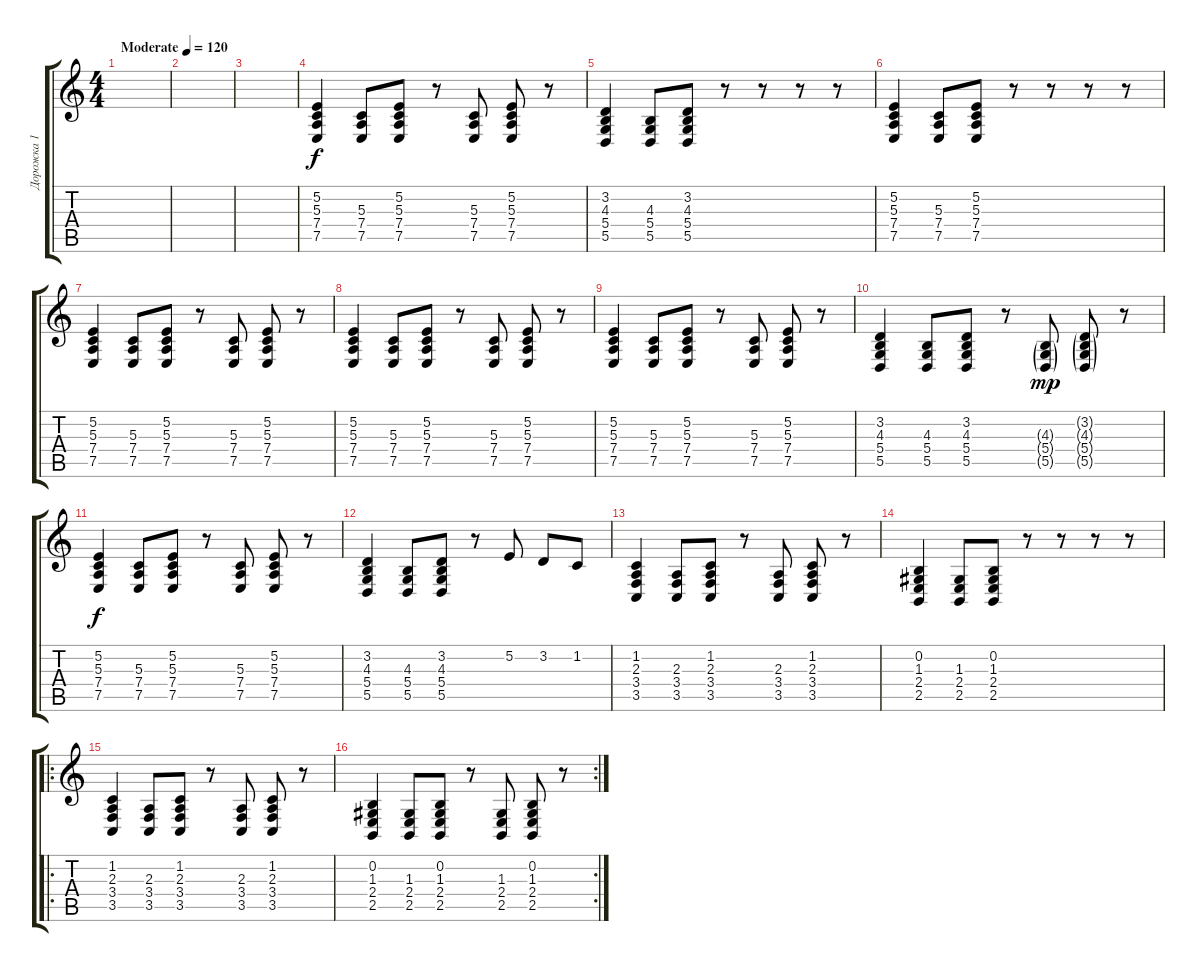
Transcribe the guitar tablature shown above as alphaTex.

\track ("Дорожка 1" "Дорожка 1") {instrument electricgrandpiano}
\staff {score tabs}
\tuning (E4 B3 G3 D3 A2 E2) {hide}
\ts (4 4)
\tempo (120 "Moderate")
\clef g2
\ks c
|
|
|
(5.2 5.3 7.4 7.5).4 (5.3 7.4 7.5).8 (5.2 5.3 7.4 7.5).8 r.8 (5.3 7.4 7.5).8 (5.2 5.3 7.4 7.5).8 r.8 |
(3.2 4.3 5.4 5.5).4 (4.3 5.4 5.5).8 (3.2 4.3 5.4 5.5).8 r.8 r.8 r.8 r.8 |
(5.2 5.3 7.4 7.5).4 (5.3 7.4 7.5).8 (5.2 5.3 7.4 7.5).8 r.8 r.8 r.8 r.8 |
(5.2 5.3 7.4 7.5).4 (5.3 7.4 7.5).8 (5.2 5.3 7.4 7.5).8 r.8 (5.3 7.4 7.5).8 (5.2 5.3 7.4 7.5).8 r.8 |
(5.2 5.3 7.4 7.5).4 (5.3 7.4 7.5).8 (5.2 5.3 7.4 7.5).8 r.8 (5.3 7.4 7.5).8 (5.2 5.3 7.4 7.5).8 r.8 |
(5.2 5.3 7.4 7.5).4 (5.3 7.4 7.5).8 (5.2 5.3 7.4 7.5).8 r.8 (5.3 7.4 7.5).8 (5.2 5.3 7.4 7.5).8 r.8 |
(3.2 4.3 5.4 5.5).4 (4.3 5.4 5.5).8 (3.2 4.3 5.4 5.5).8 r.8 (4.3{g} 5.4{g} 5.5{g}).8{dy mp} (3.2{g} 4.3{g} 5.4{g} 5.5{g}).8 r.8 |
(5.2 5.3 7.4 7.5).4{dy f} (5.3 7.4 7.5).8 (5.2 5.3 7.4 7.5).8 r.8 (5.3 7.4 7.5).8 (5.2 5.3 7.4 7.5).8 r.8 |
(3.2 4.3 5.4 5.5).4 (4.3 5.4 5.5).8 (3.2 4.3 5.4 5.5).8 r.8 5.2.8 3.2.8 1.2.8 |
(1.2 2.3 3.4 3.5).4 (2.3 3.4 3.5).8 (1.2 2.3 3.4 3.5).8 r.8 (2.3 3.4 3.5).8 (1.2 2.3 3.4 3.5).8 r.8 |
(0.2 1.3 2.4 2.5).4 (1.3 2.4 2.5).8 (0.2 1.3 2.4 2.5).8 r.8 r.8 r.8 r.8 |
\ro
(1.2 2.3 3.4 3.5).4 (2.3 3.4 3.5).8 (1.2 2.3 3.4 3.5).8 r.8 (2.3 3.4 3.5).8 (1.2 2.3 3.4 3.5).8 r.8 |
\rc 2
(0.2 1.3 2.4 2.5).4 (1.3 2.4 2.5).8 (0.2 1.3 2.4 2.5).8 r.8 (1.3 2.4 2.5).8 (0.2 1.3 2.4 2.5).8 r.8
